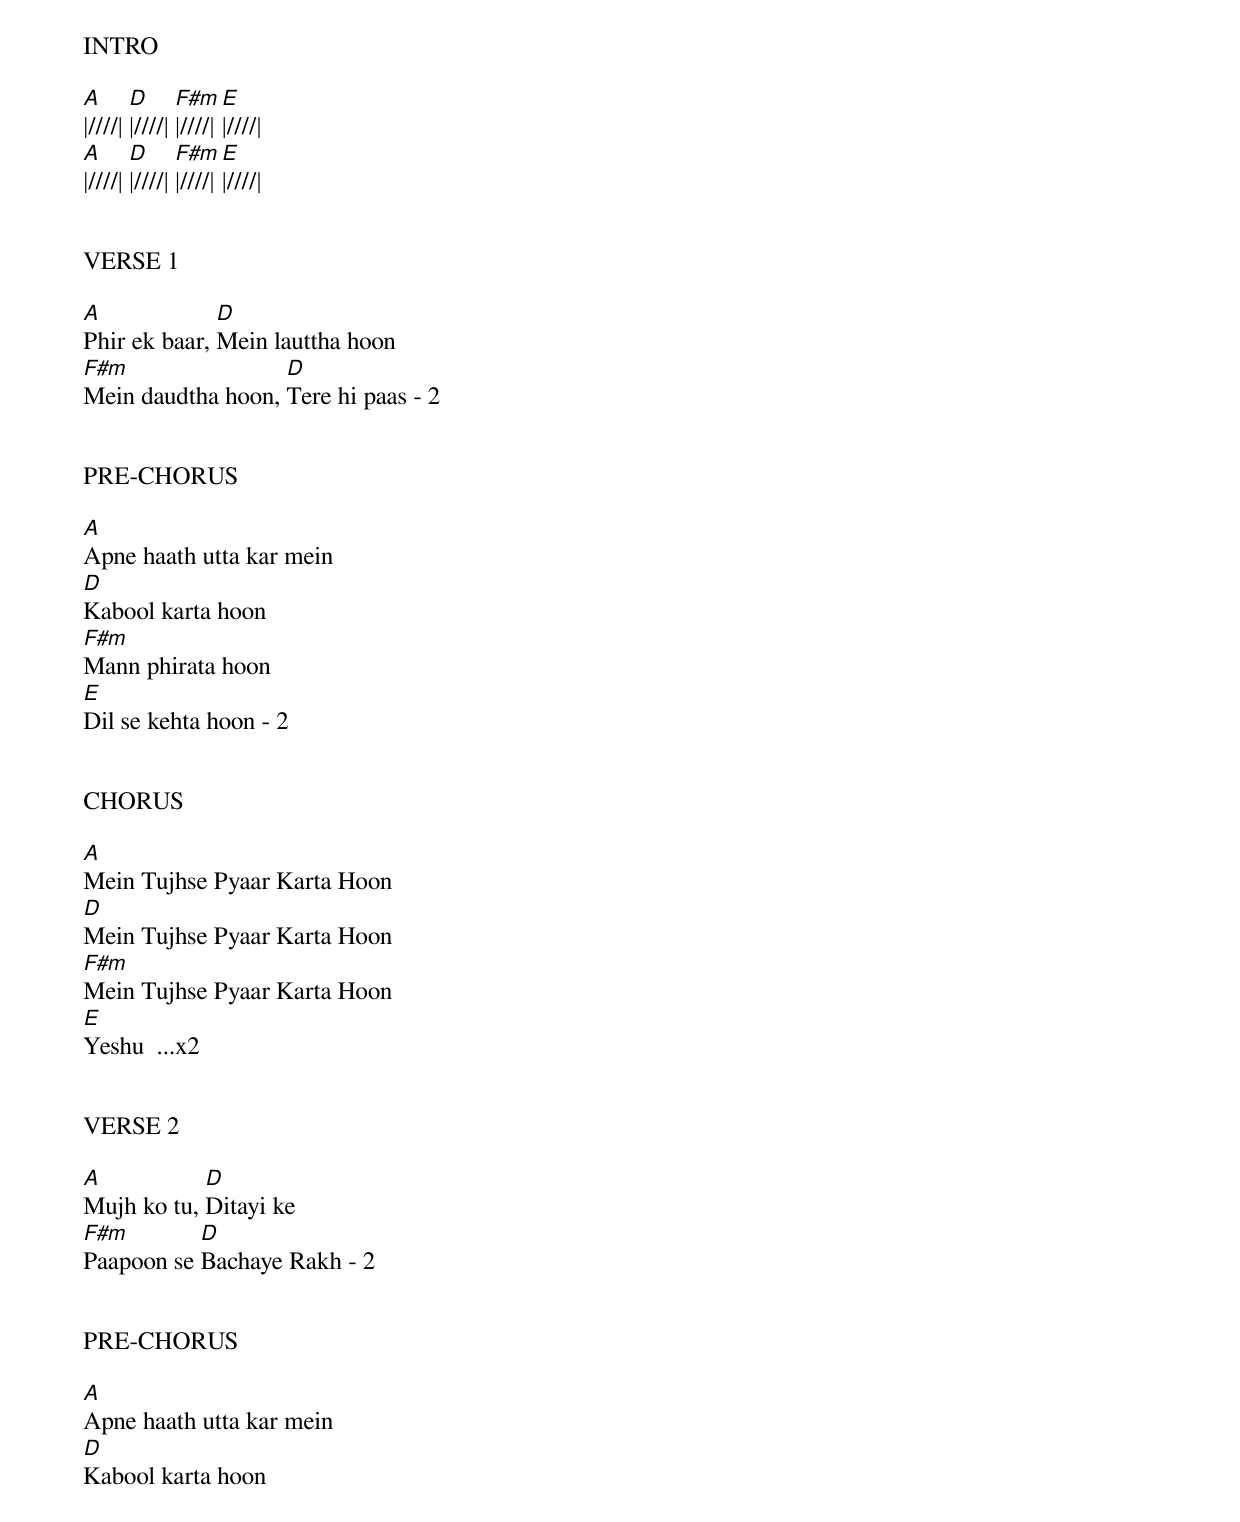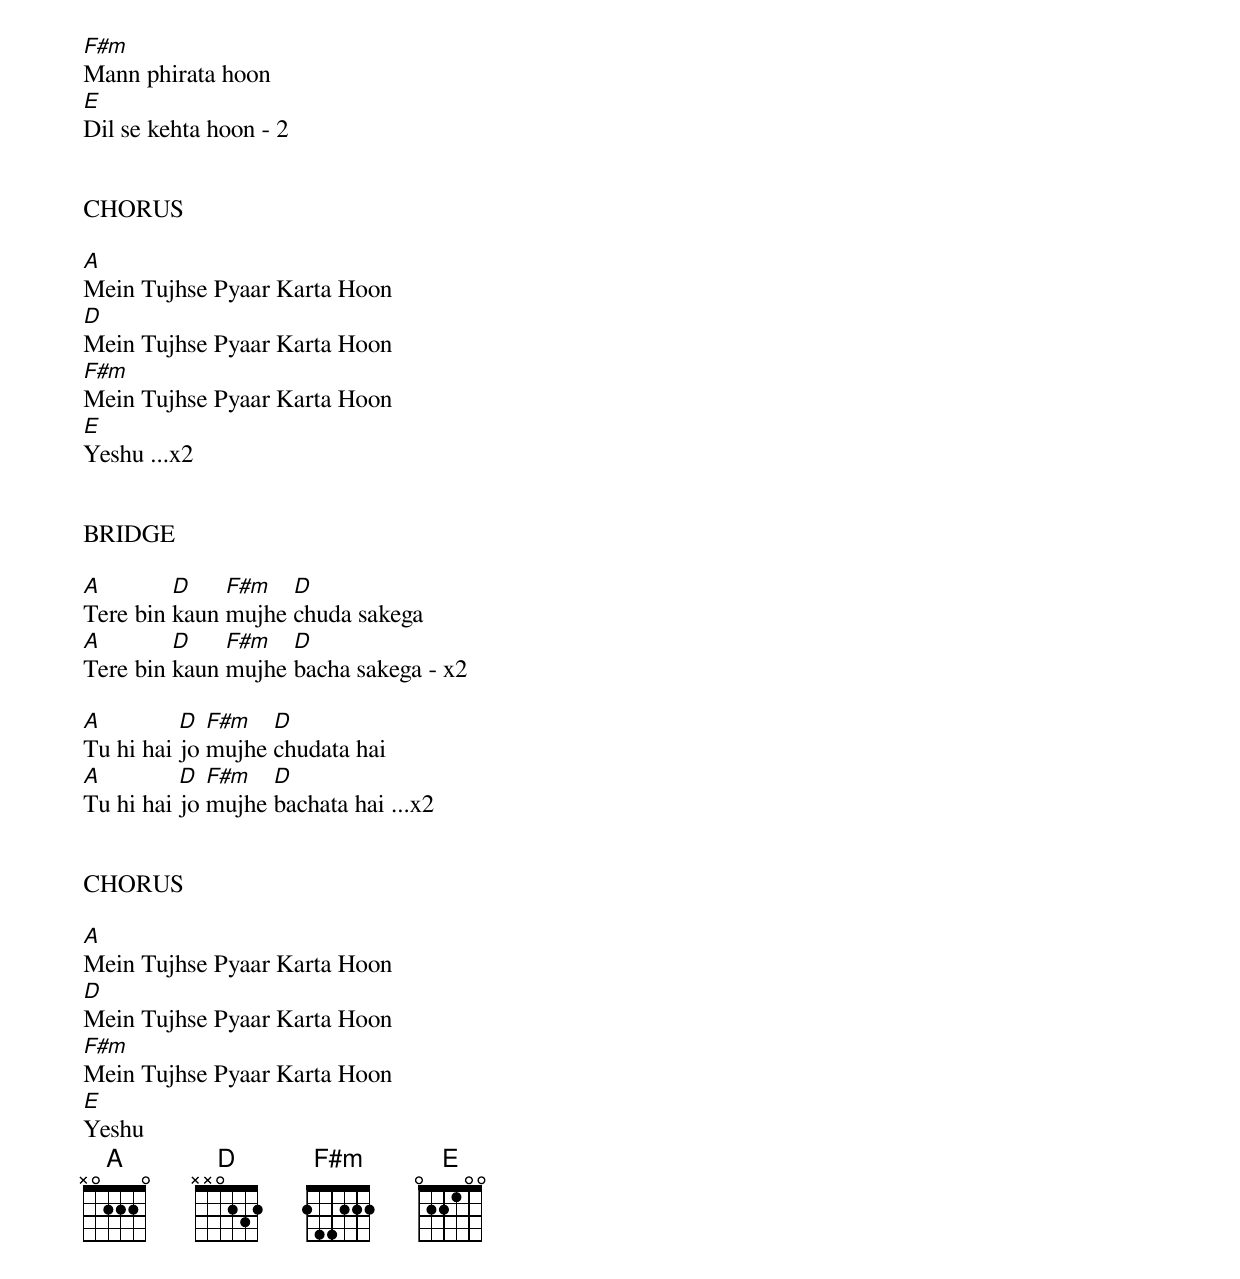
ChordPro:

INTRO

[A]|////| [D]|////| [F#m]|////| [E]|////|
[A]|////| [D]|////| [F#m]|////| [E]|////|


VERSE 1

[A]Phir ek baar, [D]Mein lauttha hoon
[F#m]Mein daudtha hoon, [D]Tere hi paas - 2


PRE-CHORUS

[A]Apne haath utta kar mein
[D]Kabool karta hoon
[F#m]Mann phirata hoon
[E]Dil se kehta hoon - 2


CHORUS

[A]Mein Tujhse Pyaar Karta Hoon
[D]Mein Tujhse Pyaar Karta Hoon
[F#m]Mein Tujhse Pyaar Karta Hoon
[E]Yeshu  ...x2


VERSE 2

[A]Mujh ko tu, [D]Ditayi ke
[F#m]Paapoon se [D]Bachaye Rakh - 2


PRE-CHORUS

[A]Apne haath utta kar mein
[D]Kabool karta hoon
[F#m]Mann phirata hoon
[E]Dil se kehta hoon - 2


CHORUS

[A]Mein Tujhse Pyaar Karta Hoon
[D]Mein Tujhse Pyaar Karta Hoon
[F#m]Mein Tujhse Pyaar Karta Hoon
[E]Yeshu ...x2


BRIDGE

[A]Tere bin [D]kaun [F#m]mujhe [D]chuda sakega
[A]Tere bin [D]kaun [F#m]mujhe [D]bacha sakega - x2

[A]Tu hi hai [D]jo [F#m]mujhe [D]chudata hai
[A]Tu hi hai [D]jo [F#m]mujhe [D]bachata hai ...x2


CHORUS

[A]Mein Tujhse Pyaar Karta Hoon
[D]Mein Tujhse Pyaar Karta Hoon
[F#m]Mein Tujhse Pyaar Karta Hoon
[E]Yeshu
